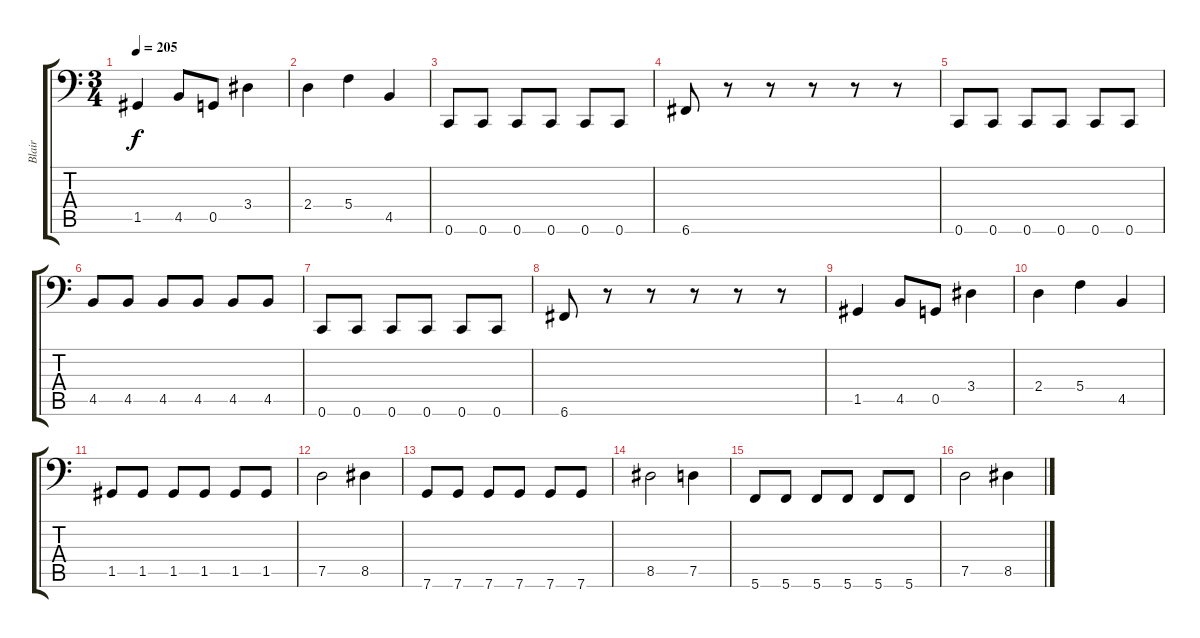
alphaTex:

\track ("Blair" "Blair") {instrument electricbasspick}
\staff {score tabs}
\tuning (D3 A2 F2 C2 G1 C1) {hide}
\ts (3 4)
\tempo 205
\clef f4
\ks c
1.5.4{dy f} 4.5.8 0.5.8 3.4.4 |
2.4.4 5.4.4 4.5.4 |
0.6.8 0.6.8 0.6.8 0.6.8 0.6.8 0.6.8 |
6.6.8 r.8 r.8 r.8 r.8 r.8 |
0.6.8 0.6.8 0.6.8 0.6.8 0.6.8 0.6.8 |
4.5.8 4.5.8 4.5.8 4.5.8 4.5.8 4.5.8 |
0.6.8 0.6.8 0.6.8 0.6.8 0.6.8 0.6.8 |
6.6.8 r.8 r.8 r.8 r.8 r.8 |
1.5.4 4.5.8 0.5.8 3.4.4 |
2.4.4 5.4.4 4.5.4 |
1.5.8 1.5.8 1.5.8 1.5.8 1.5.8 1.5.8 |
7.5.2 8.5.4 |
7.6.8 7.6.8 7.6.8 7.6.8 7.6.8 7.6.8 |
8.5.2 7.5.4 |
5.6.8 5.6.8 5.6.8 5.6.8 5.6.8 5.6.8 |
7.5.2 8.5.4
